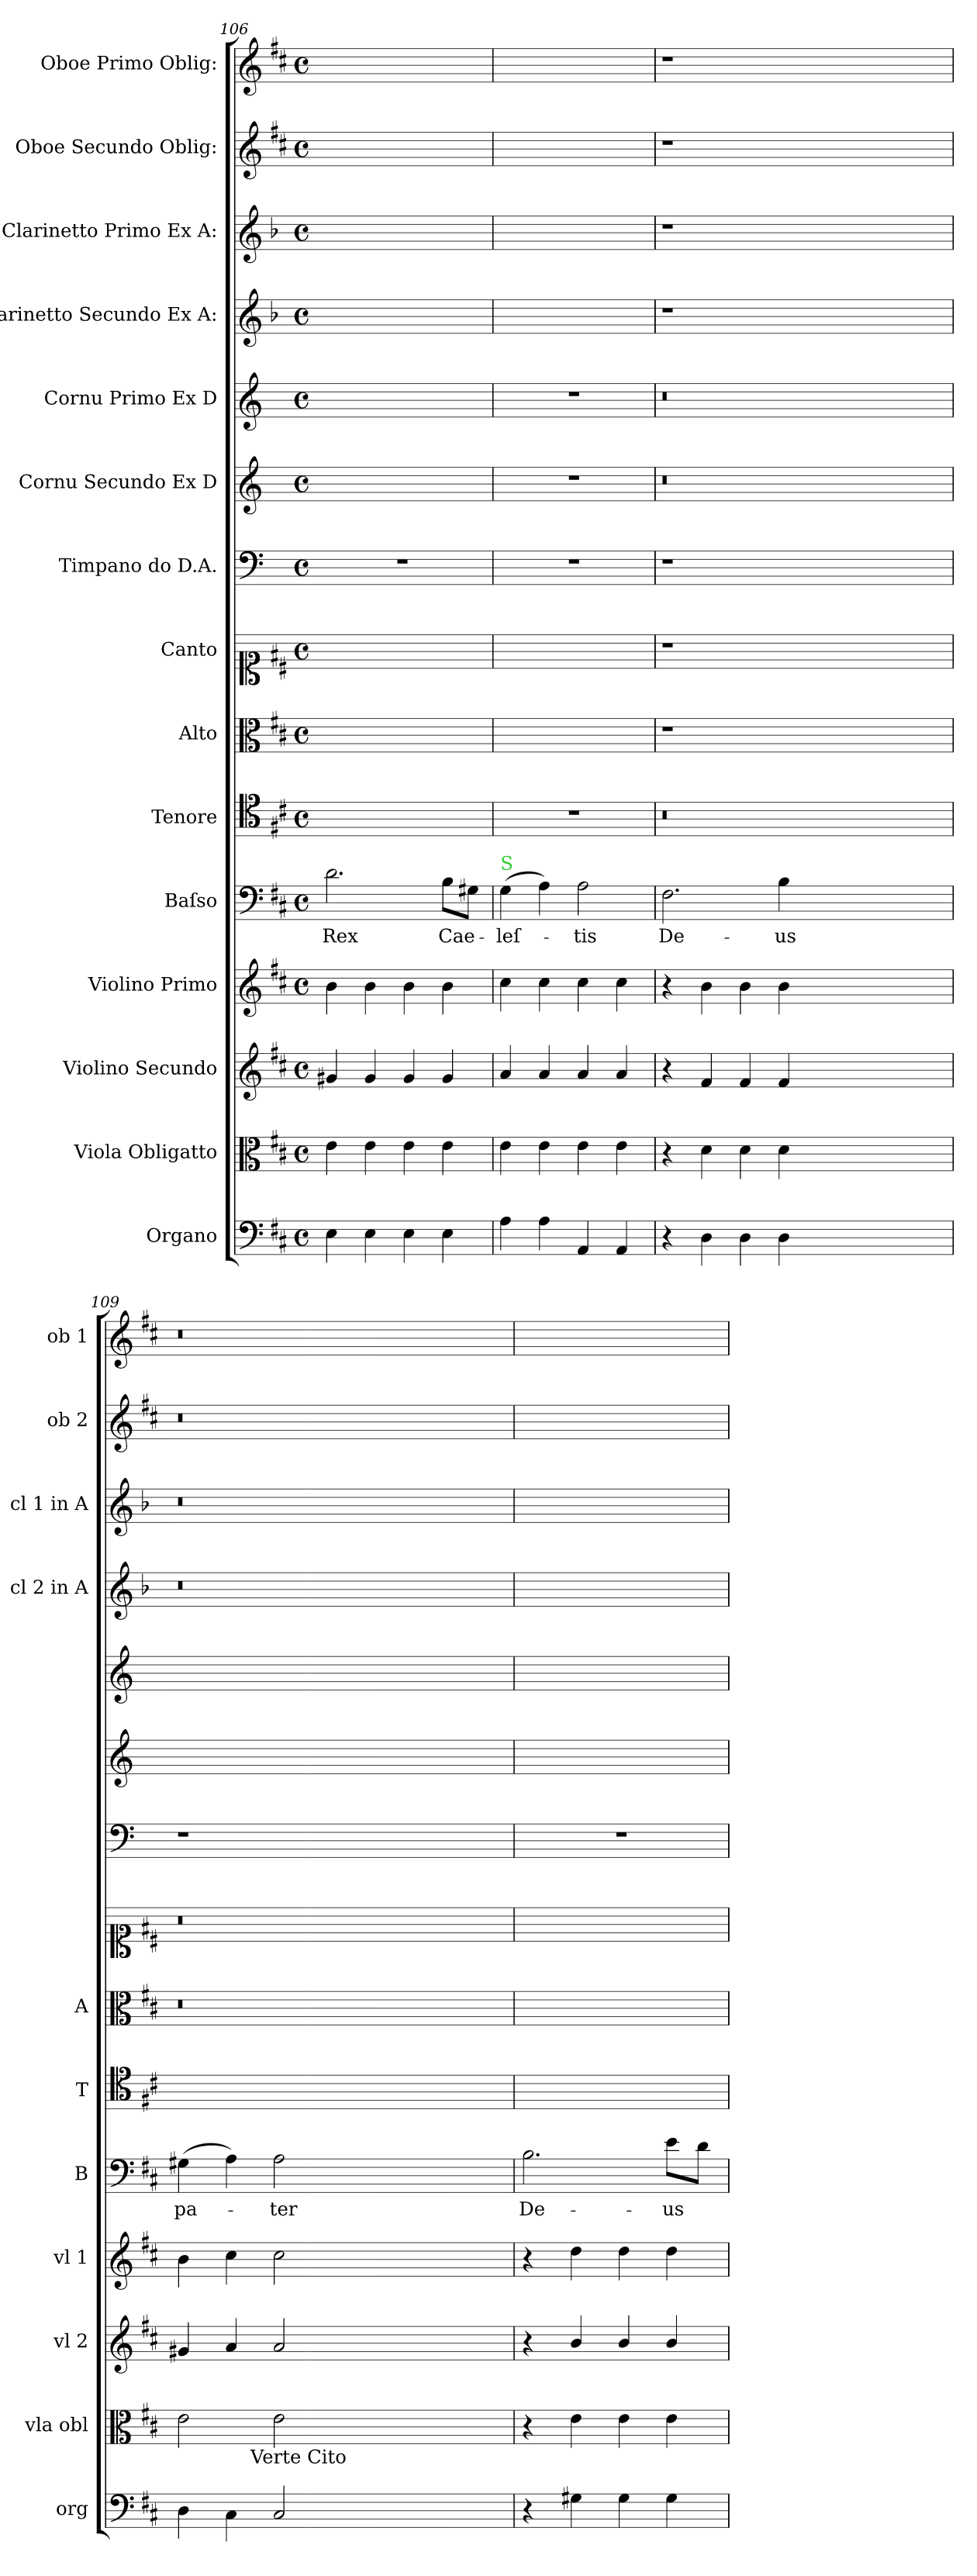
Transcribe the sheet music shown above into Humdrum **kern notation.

**kern	**kern	**kern	**kern	**kern	**text	**kern	**kern	**kern	**kern	**kern	**kern	**kern	**kern	**kern	**kern
*part15	*part14	*part13	*part12	*part11	*part11	*part10	*part9	*part8	*part7	*part6	*part5	*part4	*part3	*part2	*part1
*staff15	*staff14	*staff13	*staff12	*staff11	*staff11	*staff10	*staff9	*staff8	*staff7	*staff6	*staff5	*staff4	*staff3	*staff2	*staff1
*I"Organo	*I"Viola Obligatto	*I"Violino Secundo	*I"Violino Primo	*I"Baſso	*	*I"Tenore	*I"Alto	*I"Canto	*I"Timpano do D.A.	*I"Cornu Secundo Ex D	*I"Cornu Primo Ex D	*I"Clarinetto Secundo Ex A:	*I"Clarinetto Primo Ex A:	*I"Oboe Secundo Oblig:	*I"Oboe Primo Oblig:
*I'org	*I'vla obl	*I'vl 2	*I'vl 1	*I'B	*	*I'T	*I'A	*	*	*	*	*I'cl 2 in A	*I'cl 1 in A	*I'ob 2	*I'ob 1
*clefF4	*clefC3	*clefG2	*clefG2	*clefF4	*	*clefC4	*clefC3	*clefC1	*clefF4	*clefG2	*clefG2	*clefG2	*clefG2	*clefG2	*clefG2
*	*	*	*	*	*	*	*	*	*	*ITrd6c10	*ITrd6c10	*ITrd2c3	*ITrd2c3	*	*
*k[f#c#]	*k[f#c#]	*k[f#c#]	*k[f#c#]	*k[f#c#]	*	*k[f#c#]	*k[f#c#]	*k[f#c#]	*k[]	*k[f#c#]	*k[f#c#]	*k[f#c#]	*k[f#c#]	*k[f#c#]	*k[f#c#]
*D:	*D:	*D:	*D:	*D:	*	*D:	*D:	*D:	*	*D:	*D:	*D:	*D:	*D:	*D:
*M4/4	*M4/4	*M4/4	*M4/4	*M4/4	*	*M4/4	*M4/4	*M4/4	*M4/4	*M4/4	*M4/4	*M4/4	*M4/4	*M4/4	*M4/4
*met(c)	*met(c)	*met(c)	*met(c)	*met(c)	*	*met(c)	*met(c)	*met(c)	*met(c)	*met(c)	*met(c)	*met(c)	*met(c)	*met(c)	*met(c)
=106	=106	=106	=106	=106	=106	=106	=106	=106	=106	=106	=106	=106	=106	=106	=106
4E\	4e\	4g#X/	4b\	2.d\	Rex	1ryy	1ryy	1ryy	1r	1ryy	1ryy	1ryy	1ryy	1ryy	1ryy
4E\	4e\	4g#/	4b\	.	.	.	.	.	.	.	.	.	.	.	.
4E\	4e\	4g#/	4b\	.	.	.	.	.	.	.	.	.	.	.	.
4E\	4e\	4g#/	4b\	8B\L	Cae-	.	.	.	.	.	.	.	.	.	.
.	.	.	.	8G#X\J	.	.	.	.	.	.	.	.	.	.	.
=107	=107	=107	=107	=107	=107	=107	=107	=107	=107	=107	=107	=107	=107	=107	=107
!	!	!	!	!LO:TX:a:color=limegreen:t=S	!	!	!	!	!	!	!	!	!	!	!
4A\	4e\	4a/	4cc#\	(4G\	-leſ-	1r	1ryy	1ryy	1r	1r	1r	1ryy	1ryy	1ryy	1ryy
4A\	4e\	4a/	4cc#\	4A\)	.	.	.	.	.	.	.	.	.	.	.
4AA/	4e\	4a/	4cc#\	2A\	-tis	.	.	.	.	.	.	.	.	.	.
4AA/	4e\	4a/	4cc#\	.	.	.	.	.	.	.	.	.	.	.	.
=108	=108	=108	=108	=108	=108	=108	=108	=108	=108	=108	=108	=108	=108	=108	=108
4r	4r	4r	4r	2.F#\	De-	0.r	1r	1r	1r	0.r	0.r	1r	1r	1r	1r
4D\	4d\	4f#/	4b\	.	.	.	.	.	.	.	.	.	.	.	.
4D\	4d\	4f#/	4b\	.	.	.	.	.	.	.	.	.	.	.	.
4D\	4d\	4f#/	4b\	4B\	-us	.	.	.	.	.	.	.	.	.	.
0ryy	0ryy	0ryy	0ryy	0ryy	.	.	0ryy	0ryy	0ryy	.	.	0ryy	0ryy	0ryy	0ryy
=109	=109	=109	=109	=109	=109	=109	=109	=109	=109	=109	=109	=109	=109	=109	=109
4D\	2e\	4g#X/	4b\	(4G#X\	pa-	0.ryy	0.r	0.r	1r	0.ryy	0.ryy	0.r	0.r	0.r	0.r
4C#\	.	4a/	4cc#\	4A\)	.	.	.	.	.	.	.	.	.	.	.
2C#/	2e\	2a/	2cc#\	2A\	-ter	.	.	.	.	.	.	.	.	.	.
!	!LO:TX:b:rj:t=Verte Cito	!	!	!	!	!	!	!	!	!	!	!	!	!	!
0ryy	0ryy	0ryy	0ryy	0ryy	.	.	.	.	0ryy	.	.	.	.	.	.
=110	=110	=110	=110	=110	=110	=110	=110	=110	=110	=110	=110	=110	=110	=110	=110
!	!	!	!	!	!LO:LY:i	!	!	!	!	!	!	!	!	!	!
4r	4r	4r	4r	2.B\	De-	1ryy	1ryy	1ryy	1r	1ryy	1ryy	1ryy	1ryy	1ryy	1ryy
4G#X\	4e\	4b/	4dd\	.	.	.	.	.	.	.	.	.	.	.	.
4G#\	4e\	4b/	4dd\	.	.	.	.	.	.	.	.	.	.	.	.
!	!	!	!	!	!LO:LY:i	!	!	!	!	!	!	!	!	!	!
4G#\	4e\	4b/	4dd\	8e\L	-us	.	.	.	.	.	.	.	.	.	.
.	.	.	.	8d\J	.	.	.	.	.	.	.	.	.	.	.
=	=	=	=	=	=	=	=	=	=	=	=	=	=	=	=
*-	*-	*-	*-	*-	*-	*-	*-	*-	*-	*-	*-	*-	*-	*-	*-
